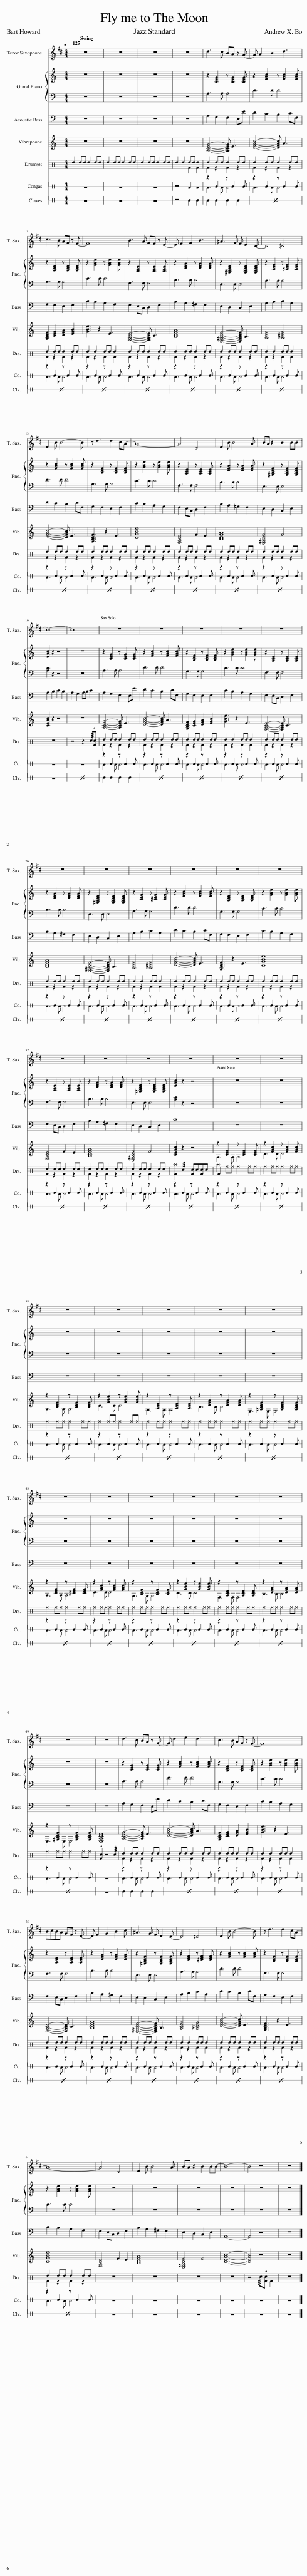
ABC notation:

X:1
%%score 1 { 2 | 3 } 4 ( 5 6 ) ( 7 8 ) ( 9 10 ) 11
L:1/8
Q:1/4=125
M:4/4
I:linebreak $
K:C
V:1 treble transpose=-14
V:2 treble
V:3 bass
V:4 bass transpose=-12
V:5 treble
V:6 treble
V:7 perc
K:none
V:8 perc
K:none
V:9 perc stafflines=1
K:none
V:10 perc stafflines="1 "
K:none
V:11 perc stafflines=1
K:none
V:1
[K:D] z8 | z8 | z8 | z8 | d3 c BA z G- | %5
 G A2 B2 d3 |$ c3 B AG z F- | F8 | B3 A GF z E- | E F2 G2 B3 | %10
 ^A3 G F E2 D- | D4 ^D4 |$ E2 B B4- B | z d3 d2 cA- | A8- | %15
 A4 D4 | E2 B B4 A | BA z2 B2 BB- |$ B8- | B8 || %20
 z8 | z8 | z8 | z8 | z8 |$ %25
 z8 | z8 | z8 | z8 | z8 | %30
 z8 |$ z8 | z8 | z8 | z8 || %35
 z8 | z8 |$ z8 | z8 | z8 | %40
 z8 | z8 |$ z8 | z8 | z8 | %45
 z8 | z8 | z8 |$ z8 | z8 | %50
 d3 c BA z G- | G d2 e2 d3 | c3 B AG z F- | F8 |$ BcBA GF z E- | %55
 E F2 G2 B2 c | ^A3 G F E2 D- | D4 ^D4 | E2 B B4- B | z d3 d2 cA- |$ %60
 A8- | A4 D4 | E2 B B4 A | BA z2 B2 BB- | B8- | %65
 B4 z4 | z8 |] %67
V:2
 z8 | z8 | z8 | z8 | z2 [CEG]2 z [CEG]2 [CEG] | %5
 z2 [FAc]2 z [FAc]2 [FAc] |$ z2 [B,DF]2 z [B,DF]2 [B,DF] | z2 [GBe]2 z [GBe]2 [GBe] | z2 [A,CE]2 z [A,CE]2 [A,CE] | z2 [DFA]2 z [DFA]2 [DFA] | %10
 z2 [^G,B,DF]2 z [G,B,DF]2 [G,B,DF] | z2 [CEG]2 z [^CEG]2 [CEG] |$ z2 [FAc]2 z [FAc]2 [FAc] | z2 [B,DF]2 z [B,DF]2 [B,DF] | z2 [GBe]2 z [GBe]2 [GBe] | %15
 z2 [A,CE]2 z [A,CE]2 [A,CE] | z2 [DFA]2 z [DFA]2 [DFA] | z2 [^G,B,DF]2 z [G,B,DF]2 [G,B,DF] |$ [EAc]2 z2 z4 | z8 || %20
 z2 [CEG]2 z [CEG]2 [CEG] | z2 [FAc]2 z [FAc]2 [FAc] | z2 [B,DF]2 z [B,DF]2 [B,DF] | z2 [GBe]2 z [GBe]2 [GBe] | z2 [A,CE]2 z [A,CE]2 [A,CE] |$ %25
 z2 [DFA]2 z [DFA]2 [DFA] | z2 [^G,B,DF]2 z [G,B,DF]2 [G,B,DF] | z2 [CEG]2 z [^CEG]2 [CEG] | z2 [FAc]2 z [FAc]2 [FAc] | z2 [B,DF]2 z [B,DF]2 [B,DF] | %30
 z2 [GBe]2 z [GBe]2 [GBe] |$ z2 [A,CE]2 z [A,CE]2 [A,CE] | z2 [DFA]2 z [DFA]2 [DFA] | z2 [^G,B,DF]2 z [G,B,DF]2 [G,B,DF] | [EAc]2 z2 z4 || %35
 z8 | z8 |$ z8 | z8 | z8 | %40
 z8 | z8 |$ z8 | z8 | z8 | %45
 z8 | z8 | z8 |$ z8 | z8 | %50
 z2 [CEG]2 z [CEG]2 [CEG] | z2 [FAc]2 z [FAc]2 [FAc] | z2 [B,DF]2 z [B,DF]2 [B,DF] | z2 [GBe]2 z [GBe]2 [GBe] |$ z2 [A,CE]2 z [A,CE]2 [A,CE] | %55
 z2 [DFA]2 z [DFA]2 [DFA] | z2 [^G,B,DF]2 z [G,B,DF]2 [G,B,DF] | z2 [CEG]2 z [^CEG]2 [CEG] | z2 [FAc]2 z [FAc]2 [FAc] | z2 [B,DF]2 z [B,DF]2 [B,DF] |$ %60
 z2 [GBe]2 z [GBe]2 [GBe] | z8 | z8 | z8 | z8 | %65
 z8 | z8 |] %67
V:3
 z8 | z8 | z8 | z8 | A,3 A, A,4 | %5
 D3 D D4 |$ G,3 G, G,4 | C3 C C4 | F,3 F, F,4 | B,3 B, B,4 | %10
 E,3 E, E,4 | A,3 A, A,4 |$ D3 D D4 | G,3 G, G,4 | C3 C C4 | %15
 F,3 F, F,4 | B,3 B, B,4 | E,3 E, E,4 |$ [A,C]2 z2 z4 | z8 || %20
 A,3 A, A,4 | D3 D D4 | G,3 G, G,4 | C3 C C4 | F,3 F, F,4 |$ %25
 B,3 B, B,4 | E,3 E, E,4 | A,3 A, A,4 | D3 D D4 | G,3 G, G,4 | %30
 C3 C C4 |$ F,3 F, F,4 | B,3 B, B,4 | E,3 E, E,4 | [A,C]2 z2 z4 || %35
 z8 | z8 |$ z8 | z8 | z8 | %40
 z8 | z8 |$ z8 | z8 | z8 | %45
 z8 | z8 | z8 |$ z8 | z8 | %50
 A,3 A, A,4 | D3 D D4 | G,3 G, G,4 | C3 C C4 |$ F,3 F, F,4 | %55
 B,3 B, B,4 | E,3 E, E,4 | A,3 A, A,4 | D3 D D4 | G,3 G, G,4 |$ %60
 C3 C C4 | z8 | z8 | z8 | z8 | %65
 z8 | z8 |] %67
V:4
 z8 | z8 | z8 | z8 | A,2 G,2 F,2 E,E | %5
 D2 C2 B,2 CF, |$ G,2 F,2 E,2 F,2 | C2 B,2 A,2 G,2 | F,2 E,C, D,2 F,2 | B,2 A,2 ^G,2 F,2 | %10
 E,2 D,2 C,2 E,2 | A,2 B,2 C2 A,2 |$ D2 C2 B,2 CF, | G,2 F,2 E,2 F,2 | C2 B,2 A,2 G,2 | %15
 F,2 E,C, D,2 F,2 | B,2 A,2 ^G,2 F,2 | E,2 D,2 C,2 E,2 |$ A,2 B,2 C2 B,2 | A,2 G,2 A,B, C2 || %20
 A,2 G,2 F,2 E,E | D2 C2 B,2 CF, | G,2 F,2 E,2 F,2 | C2 B,2 A,2 G,2 | F,2 E,C, D,2 F,2 |$ %25
 B,2 A,2 ^G,2 F,2 | E,2 D,2 C,2 E,2 | A,2 B,2 C2 A,2 | D2 C2 B,2 CF, | G,2 F,2 E,2 F,2 | %30
 C2 B,2 A,2 G,2 |$ F,2 E,C, D,2 F,2 | B,2 A,2 ^G,2 F,2 | E,2 D,2 C,2 E,2 | C8 || %35
 z8 | z8 |$ z8 | z8 | z8 | %40
 z8 | z8 |$ z8 | z8 | z8 | %45
 z8 | z8 | z8 |$ z8 | z8 | %50
 A,2 G,2 F,2 E,E | D2 C2 B,2 CF, | G,2 F,2 E,2 F,2 | C2 B,2 A,2 G,2 |$ F,2 E,C, D,2 F,2 | %55
 B,2 A,2 ^G,2 F,2 | E,2 D,2 C,2 E,2 | A,2 B,2 C2 A,2 | D2 C2 B,2 CF, | G,2 F,2 E,2 F,2 |$ %60
 C2 B,2 A,2 G,2 | F,2 E,C, D,2 F,2 | B,2 A,2 ^G,2 F,2 | E,2 D,2 C,2 E,2 | A,,8- | %65
 A,,4 z4 | z8 |] %67
V:5
 z8 | z8 | z8 | z8 | [A,CEG]4- [A,CEG] E3 | %5
 [DFAc]4- [DFAc] A3 |$ [G,B,DF]2 [CEG]2 [DFA]2 [EGB]2 | [GBe]3 z2 E3 | [F,A,CE]4- [F,A,CE] C3 | [B,DFA]8 | %10
 [E,^G,B,DF]4- [E,G,B,DF] B,3 | [A,CEG]4 [A,^CEG]4 |$ [DFAc]4- [DFAc] E3 | [G,B,DF]3 z2 E3 | [CGBe]8 | %15
 [F,A,CE]4 F2 E2 | [B,DFA]8 | [E,^G,B,DF]4 F4 |$ [CEAc]2 z2 z4 | z8 || %20
 [A,CEG]4- [A,CEG] E3 | [DFAc]4- [DFAc] A3 | [G,B,DF]2 [CEG]2 [DFA]2 [EGB]2 | [GBe]3 z2 E3 | [F,A,CE]4- [F,A,CE] C3 |$ %25
 [B,DFA]8 | [E,^G,B,DF]4- [E,G,B,DF] B,3 | [A,CEG]4 [A,^CEG]4 | [DFAc]4- [DFAc] E3 | [G,B,DF]3 z2 E3 | %30
 [CGBe]8 |$ [F,A,CE]4 F2 E2 | [B,DFA]8 | [E,^G,B,DF]4 F4 | [CEAc]2 z2 z4 || %35
 z2 [CEG]2 z [CEG]2 [CEG] | z2 [FAc]2 z [FAc]2 [FAc] |$ z2 [B,DF]2 z [B,DF]2 [B,DF] | z2 [GBe]2 z [GBe]2 [GBe] | z2 [A,CE]2 z [A,CE]2 [A,CE] | %40
 z2 [DFA]2 z [DFA]2 [DFA] | z2 [^G,B,DF]2 z [G,B,DF]2 [G,B,DF] |$ z2 [CEG]2 z [^CEG]2 [CEG] | z2 [FAc]2 z [FAc]2 [FAc] | z2 [B,DF]2 z [B,DF]2 [B,DF] | %45
 z2 [GBe]2 z [GBe]2 [GBe] | z2 [A,CE]2 z [A,CE]2 [A,CE] | z2 [DFA]2 z [DFA]2 [DFA] |$ z2 [^G,B,DF]2 z [G,B,DF]2 [G,B,DF] | [E,A,CE]8 | %50
 [A,CEG]4- [A,CEG] E3 | [DFAc]4- [DFAc] A3 | [G,B,DF]2 [CEG]2 [DFA]2 [EGB]2 | [GBe]3 z2 E3 |$ [F,A,CE]4- [F,A,CE] C3 | %55
 [B,DFA]8 | [E,^G,B,DF]4- [E,G,B,DF] B,3 | [A,CEG]4 [A,^CEG]4 | [DFAc]4- [DFAc] E3 | [G,B,DF]3 z2 E3 |$ %60
 [CGBe]8 | [F,A,CE]4 F2 E2 | [B,DFA]8 | [E,^G,B,DF]4 F4 | [CEAc]8- | %65
 [CEAc]4 z4 | z8 |] %67
V:6
 x8 | x8 | x8 | x8 | x8 | %5
 x8 |$ x8 | x8 | x8 | x8 | %10
 x8 | x8 |$ x8 | x8 | x8 | %15
 x8 | x8 | x8 |$ x8 | x8 || %20
 x8 | x8 | x8 | x8 | x8 |$ %25
 x8 | x8 | x8 | x8 | x8 | %30
 x8 |$ x8 | x8 | x8 | x8 || %35
 A,3 A, A,4 | D3 D D4 |$ G,3 G, G,4 | C3 C C4 | F,3 F, F,4 | %40
 B,3 B, B,4 | E,3 E, E,4 |$ A,3 A, A,4 | D3 D D4 | G,3 G, G,4 | %45
 C3 C C4 | F,3 F, F,4 | B,3 B, B,4 |$ E,3 E, E,4 | x8 | %50
 x8 | x8 | x8 | x8 |$ x8 | %55
 x8 | x8 | x8 | x8 | x8 |$ %60
 x8 | x8 | x8 | x8 | x8 | %65
 x8 | x8 |] %67
V:7
 d2 dd d2 dd | d2 dd d2 dd | d2 dd d2 dd | d2 d2 dd d2 | d2 dd d2 dd | %5
 d2 dd d2 dd |$ d2 dd d2 dd | d2 d2 dd d2 | d2 dd d2 dd | d2 dd d2 dd | %10
 d2 dd d2 dd | d2 d2 dd d2 |$ d2 dd d2 dd | d2 dd d2 dd | d2 dd d2 dd | %15
 d2 dd d2 dd | d2 dd d2 dd | d2 dd d2 dd |$ z8 | z4 z2 !///!c!^![Fc] || %20
 d2 dd d2 dd | d2 dd d2 dd | d2 dd d2 dd | d2 d2 dd d2 | d2 dd d2 dd |$ %25
 d2 dd d2 dd | d2 dd d2 dd | d2 d2 dd d2 | d2 dd d2 dd | d2 dd d2 dd | %30
 d2 dd d2 dd |$ d2 dd d2 dd | d2 dd d2 dd | d2 dd d2 dd | [F^a]2 !///!c2 [Fc]c[Fc]c || %35
 ^a2 ^f^f ^f2 ^f^f | ^f2 ^f^f ^f2 ^f^f |$ ^f2 ^f^f ^f2 ^f^f | ^f2 ^f^f ^f2 ^f^f | ^f2 ^f^f ^f2 ^f^f | %40
 ^f2 ^f^f ^f2 ^f^f | ^f2 ^f^f ^f2 ^f^f |$ ^f2 ^f^f ^f2 ^f^f | ^f2 ^f^f ^f2 ^f^f | ^f2 ^f^f ^f2 ^f^f | %45
 ^f2 ^f^f ^f2 ^f^f | ^f2 ^f^f ^f2 ^f^f | ^f2 ^f^f ^f2 ^f^f |$ ^f2 ^f^f ^f2 ^f^f | !^![Fc]2 z4 !///!c2 | %50
 d2 dd d2 dd | d2 dd d2 dd | d2 dd d2 dd | d2 d2 dd d2 |$ d2 dd d2 dd | %55
 d2 dd d2 dd | d2 dd d2 dd | d2 d2 dd d2 | d2 dd d2 dd | d2 dd d2 dd |$ %60
 d2 dd d2 dd | z8 | z8 | z8 | z8 | %65
 z4 !///!c!^![Fc] F2 | z8 |] %67
V:8
 x8 | x8 | x8 | x4 F2 F2 | F2 z2 F2 z2 | %5
 F2 z2 F2 z2 |$ F2 z2 F2 z2 | F2 z2 F2 F2 | F2 z2 F2 z2 | F2 z2 F2 z2 | %10
 F2 z2 F2 z2 | F2 z2 F2 F2 |$ F2 z2 F2 z2 | F2 z2 F2 z2 | F2 z2 F2 z2 | %15
 F2 z2 F2 z2 | F2 z2 F2 z2 | F2 z2 F2 z2 |$ x8 | x8 || %20
 F2 z2 F2 z2 | F2 z2 F2 z2 | F2 z2 F2 z2 | F2 z2 F2 F2 | F2 z2 F2 z2 |$ %25
 F2 z2 F2 z2 | F2 z2 F2 z2 | F2 z2 F2 F2 | F2 z2 F2 z2 | F2 z2 F2 z2 | %30
 F2 z2 F2 z2 |$ F2 z2 F2 z2 | F2 z2 F2 z2 | F2 z2 F2 z2 | x8 || %35
 F2 x6 | x8 |$ x8 | x8 | x8 | %40
 x8 | x8 |$ x8 | x8 | x8 | %45
 x8 | x8 | x8 |$ x8 | x8 | %50
 F2 z2 F2 z2 | F2 z2 F2 z2 | F2 z2 F2 z2 | F2 z2 F2 F2 |$ F2 z2 F2 z2 | %55
 F2 z2 F2 z2 | F2 z2 F2 z2 | F2 z2 F2 F2 | F2 z2 F2 z2 | F2 z2 F2 z2 |$ %60
 F2 z2 F2 z2 | x8 | x8 | x8 | x8 | %65
 x8 | x8 |] %67
V:9
 z8 | z8 | z8 | z4 D2 D2 | z2 E2 z E2 E | %5
 z2 E2 z E2 E |$ z2 E2 z E2 E | z2 E2 z E2 E | z2 E2 z E2 E | z2 E2 z E2 E | %10
 z2 E2 z E2 E | z2 E2 z E2 E |$ z2 E2 z E2 E | z2 E2 z E2 E | z2 E2 z E2 E | %15
 z2 E2 z E2 E | z2 E2 z E2 E | z2 E2 z E2 E |$ z8 | z8 || %20
 z2 E2 z E2 E | z2 E2 z E2 E | z2 E2 z E2 E | z2 E2 z E2 E | z2 E2 z E2 E |$ %25
 z2 E2 z E2 E | z2 E2 z E2 E | z2 E2 z E2 E | z2 E2 z E2 E | z2 E2 z E2 E | %30
 z2 E2 z E2 E |$ z2 E2 z E2 E | z2 E2 z E2 E | z2 E2 z E2 E | z2 E2 z E2 E || %35
 z2 E2 z E2 E | z2 E2 z E2 E |$ z2 E2 z E2 E | z2 E2 z E2 E | z2 E2 z E2 E | %40
 z2 E2 z E2 E | z2 E2 z E2 E |$ z2 E2 z E2 E | z2 E2 z E2 E | z2 E2 z E2 E | %45
 z2 E2 z E2 E | z2 E2 z E2 E | z2 E2 z E2 E |$ z2 E2 z E2 E | z8 | %50
 z2 E2 z E2 E | z2 E2 z E2 E | z2 E2 z E2 E | z2 E2 z E2 E |$ z2 E2 z E2 E | %55
 z2 E2 z E2 E | z2 E2 z E2 E | z2 E2 z E2 E | z2 E2 z E2 E | z2 E2 z E2 E |$ %60
 z2 E2 z E2 E | z8 | z8 | z8 | z8 | %65
 z8 | z8 |] %67
V:10
 x8 | x8 | x8 | x8 | D3 D D4 | %5
 D3 D D4 |$ D3 D D4 | D3 D D4 | D3 D D4 | D3 D D4 | %10
 D3 D D4 | D3 D D4 |$ D3 D D4 | D3 D D4 | D3 D D4 | %15
 D3 D D4 | D3 D D4 | D3 D D4 |$ x8 | x8 || %20
 D3 D D4 | D3 D D4 | D3 D D4 | D3 D D4 | D3 D D4 |$ %25
 D3 D D4 | D3 D D4 | D3 D D4 | D3 D D4 | D3 D D4 | %30
 D3 D D4 |$ D3 D D4 | D3 D D4 | D3 D D4 | D3 D D4 || %35
 D3 D D4 | D3 D D4 |$ D3 D D4 | D3 D D4 | D3 D D4 | %40
 D3 D D4 | D3 D D4 |$ D3 D D4 | D3 D D4 | D3 D D4 | %45
 D3 D D4 | D3 D D4 | D3 D D4 |$ D3 D D4 | x8 | %50
 D3 D D4 | D3 D D4 | D3 D D4 | D3 D D4 |$ D3 D D4 | %55
 D3 D D4 | D3 D D4 | D3 D D4 | D3 D D4 | D3 D D4 |$ %60
 D3 D D4 | x8 | x8 | x8 | x8 | %65
 x8 | x8 |] %67
V:11
 z8 | z8 | z8 | z4 E2 E2 | E2 E2 E2 E2 | %5
 x8 |$ x8 | x8 | x8 | x8 | %10
 x8 | x8 |$ x8 | x8 | x8 | %15
 x8 | x8 | x8 |$ z8 | x8 || %20
 E2 E2 E2 E2 | x8 | x8 | x8 | x8 |$ %25
 x8 | x8 | x8 | x8 | x8 | %30
 x8 |$ x8 | x8 | x8 | x8 || %35
 x8 | x8 |$ x8 | x8 | x8 | %40
 x8 | x8 |$ x8 | x8 | x8 | %45
 x8 | x8 | x8 |$ x8 | z8 | %50
 E2 E2 E2 E2 | x8 | x8 | x8 |$ x8 | %55
 x8 | x8 | x8 | x8 | x8 |$ %60
 x8 | z8 | z8 | z8 | z8 | %65
 z8 | z8 |] %67
